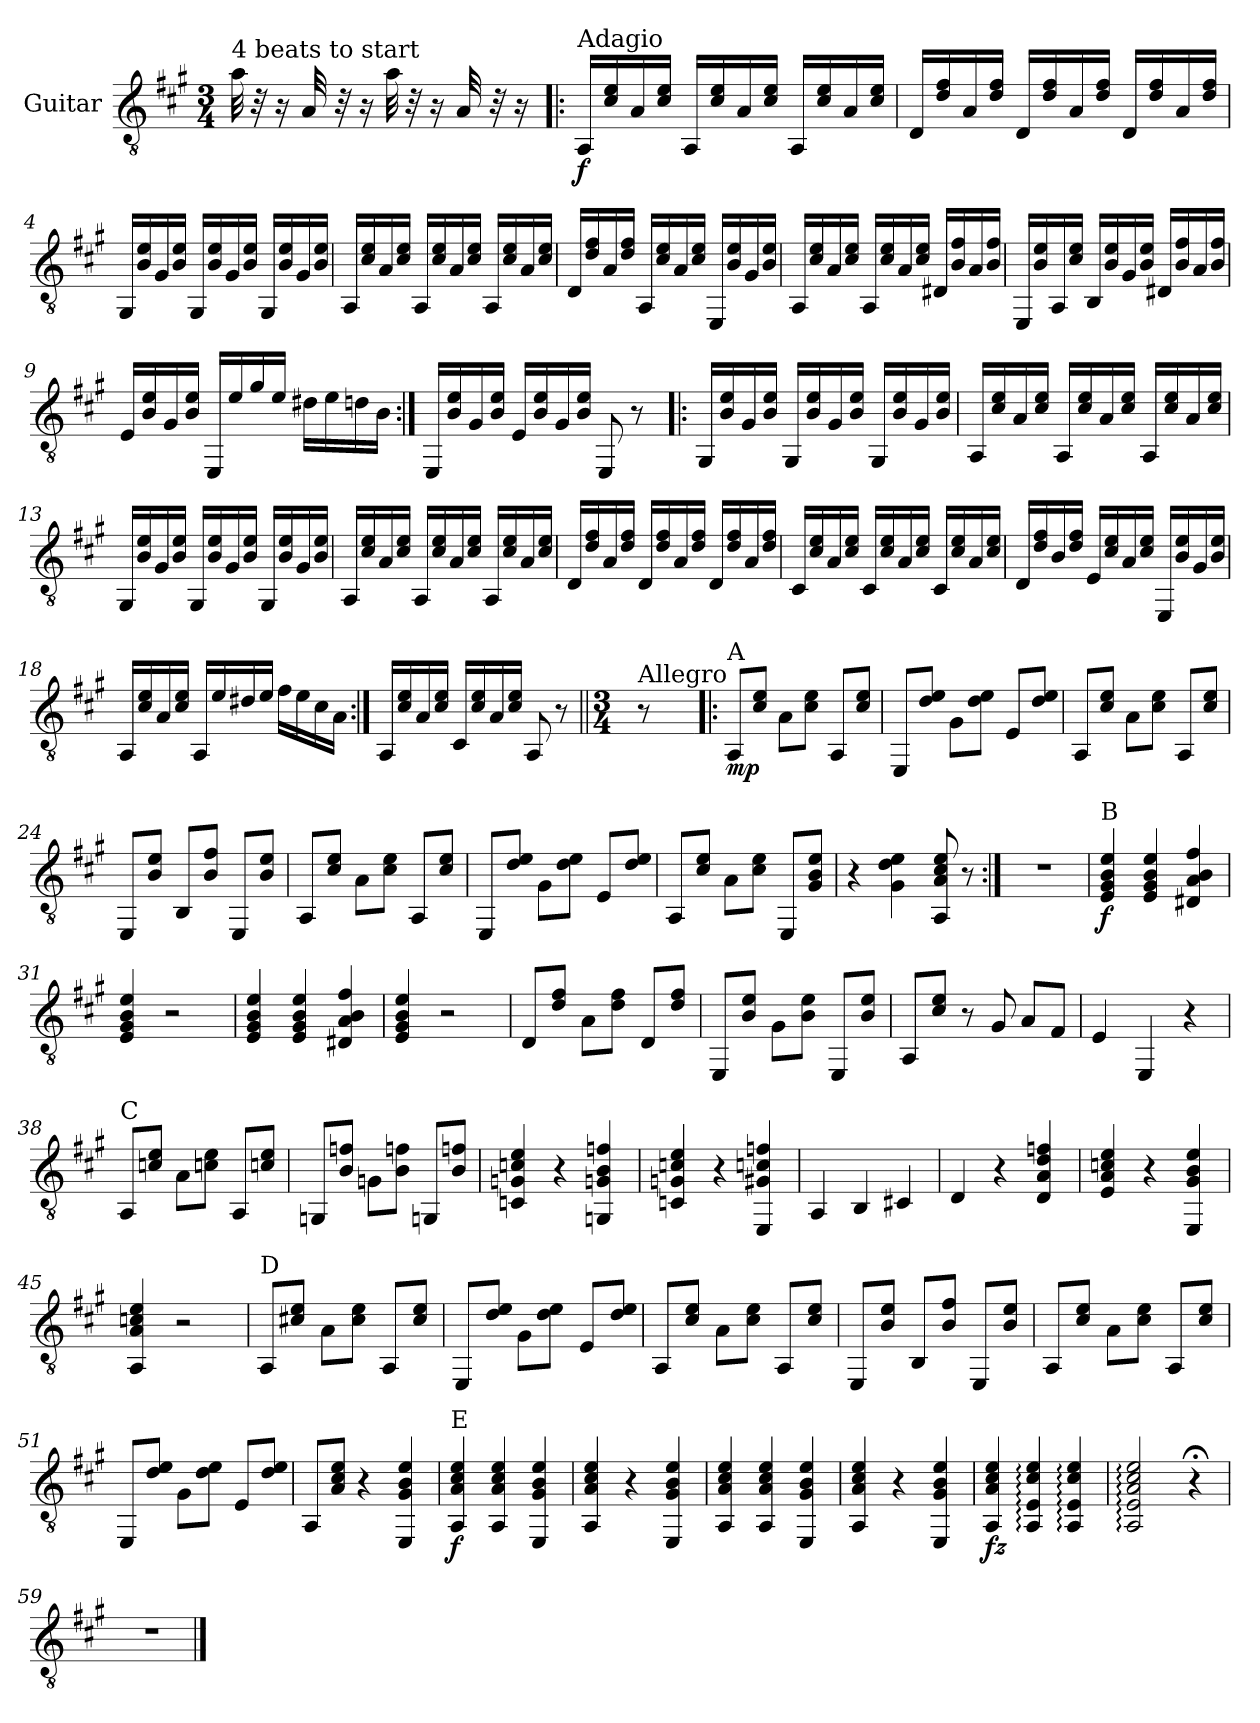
**kern	**dynam
*part1	*part1
*staff1	*staff1
*I"Guitar	*
*clefGv2	*
*k[f#c#g#]	*
*M3/4	*
*MM30	*
=1	=1
!LO:TX:a:t=4 beats to start	!
32a\	.
32r	.
16r	.
32A/	.
32r	.
16r	.
32a\	.
32r	.
16r	.
32A/	.
32r	.
16r	.
=2!|:	=2!|:
!LO:TX:a:t=Adagio	!
!	!LO:DY:b
16AA/LL	f
16c#/ 16e/	.
16A/	.
16c#/ 16e/JJ	.
16AA/LL	.
16c#/ 16e/	.
16A/	.
16c#/ 16e/JJ	.
16AA/LL	.
16c#/ 16e/	.
16A/	.
16c#/ 16e/JJ	.
=3	=3
16D/LL	.
16d/ 16f#/	.
16A/	.
16d/ 16f#/JJ	.
16D/LL	.
16d/ 16f#/	.
16A/	.
16d/ 16f#/JJ	.
16D/LL	.
16d/ 16f#/	.
16A/	.
16d/ 16f#/JJ	.
!!LO:LB:g=z
=4	=4
16GG#/LL	.
16B/ 16e/	.
16G#/	.
16B/ 16e/JJ	.
16GG#/LL	.
16B/ 16e/	.
16G#/	.
16B/ 16e/JJ	.
16GG#/LL	.
16B/ 16e/	.
16G#/	.
16B/ 16e/JJ	.
=5	=5
16AA/LL	.
16c#/ 16e/	.
16A/	.
16c#/ 16e/JJ	.
16AA/LL	.
16c#/ 16e/	.
16A/	.
16c#/ 16e/JJ	.
16AA/LL	.
16c#/ 16e/	.
16A/	.
16c#/ 16e/JJ	.
=6	=6
16D/LL	.
16d/ 16f#/	.
16A/	.
16d/ 16f#/JJ	.
16AA/LL	.
16c#/ 16e/	.
16A/	.
16c#/ 16e/JJ	.
16EE/LL	.
16B/ 16e/	.
16G#/	.
16B/ 16e/JJ	.
!!LO:LB:g=z
=7	=7
16AA/LL	.
16c#/ 16e/	.
16A/	.
16c#/ 16e/JJ	.
16AA/LL	.
16c#/ 16e/	.
16A/	.
16c#/ 16e/JJ	.
16D#X/LL	.
16B/ 16f#/	.
16A/	.
16B/ 16f#/JJ	.
=8	=8
16EE/LL	.
16B/ 16e/	.
16AA/	.
16c#/ 16e/JJ	.
16BB/LL	.
16B/ 16e/	.
16G#/	.
16B/ 16e/JJ	.
16D#X/LL	.
16B/ 16f#/	.
16A/	.
16B/ 16f#/JJ	.
=9	=9
16E/LL	.
16B/ 16e/	.
16G#/	.
16B/ 16e/JJ	.
16EE/LL	.
16e/	.
16g#/	.
16e/JJ	.
16d#X\LL	.
16e\	.
16dn\	.
16B\JJ	.
!!LO:LB:g=z
=10:|!	=10:|!
16EE/LL	.
16B/ 16e/	.
16G#/	.
16B/ 16e/JJ	.
16E/LL	.
16B/ 16e/	.
16G#/	.
16B/ 16e/JJ	.
8EE/	.
8r	.
=11!|:	=11!|:
16GG#/LL	.
16B/ 16e/	.
16G#/	.
16B/ 16e/JJ	.
16GG#/LL	.
16B/ 16e/	.
16G#/	.
16B/ 16e/JJ	.
16GG#/LL	.
16B/ 16e/	.
16G#/	.
16B/ 16e/JJ	.
=12	=12
16AA/LL	.
16c#/ 16e/	.
16A/	.
16c#/ 16e/JJ	.
16AA/LL	.
16c#/ 16e/	.
16A/	.
16c#/ 16e/JJ	.
16AA/LL	.
16c#/ 16e/	.
16A/	.
16c#/ 16e/JJ	.
!!LO:LB:g=z
=13	=13
16GG#/LL	.
16B/ 16e/	.
16G#/	.
16B/ 16e/JJ	.
16GG#/LL	.
16B/ 16e/	.
16G#/	.
16B/ 16e/JJ	.
16GG#/LL	.
16B/ 16e/	.
16G#/	.
16B/ 16e/JJ	.
=14	=14
16AA/LL	.
16c#/ 16e/	.
16A/	.
16c#/ 16e/JJ	.
16AA/LL	.
16c#/ 16e/	.
16A/	.
16c#/ 16e/JJ	.
16AA/LL	.
16c#/ 16e/	.
16A/	.
16c#/ 16e/JJ	.
=15	=15
16D/LL	.
16d/ 16f#/	.
16A/	.
16d/ 16f#/JJ	.
16D/LL	.
16d/ 16f#/	.
16A/	.
16d/ 16f#/JJ	.
16D/LL	.
16d/ 16f#/	.
16A/	.
16d/ 16f#/JJ	.
!!LO:LB:g=z
=16	=16
16C#/LL	.
16c#/ 16e/	.
16A/	.
16c#/ 16e/JJ	.
16C#/LL	.
16c#/ 16e/	.
16A/	.
16c#/ 16e/JJ	.
16C#/LL	.
16c#/ 16e/	.
16A/	.
16c#/ 16e/JJ	.
=17	=17
16D/LL	.
16d/ 16f#/	.
16B/	.
16d/ 16f#/JJ	.
16E/LL	.
16c#/ 16e/	.
16A/	.
16c#/ 16e/JJ	.
16EE/LL	.
16B/ 16e/	.
16G#/	.
16B/ 16e/JJ	.
=18	=18
16AA/LL	.
16c#/ 16e/	.
16A/	.
16c#/ 16e/JJ	.
16AA/LL	.
16e/	.
16d#X/	.
16e/JJ	.
16f#\LL	.
16e\	.
16c#\	.
16A\JJ	.
!!LO:LB:g=z
=19:|!	=19:|!
16AA/LL	.
16c#/ 16e/	.
16A/	.
16c#/ 16e/JJ	.
16C#/LL	.
16c#/ 16e/	.
16A/	.
16c#/ 16e/JJ	.
8AA/	.
8r	.
=20||	=20||
*M3/4	*
*MM84	*
!LO:TX:a:t=Allegro	!
8r	.
=21!|:	=21!|:
!LO:TX:a:t=A	!
!	!LO:DY:b
8AA/L	mp
8c#/ 8e/J	.
8A\L	.
8c#\ 8e\J	.
8AA/L	.
8c#/ 8e/J	.
=22	=22
8EE/L	.
8d/ 8e/J	.
8G#\L	.
8d\ 8e\J	.
8E/L	.
8d/ 8e/J	.
=23	=23
8AA/L	.
8c#/ 8e/J	.
8A\L	.
8c#\ 8e\J	.
8AA/L	.
8c#/ 8e/J	.
!!LO:LB:g=z
=24	=24
8EE/L	.
8B/ 8e/J	.
8BB/L	.
8B/ 8f#/J	.
8EE/L	.
8B/ 8e/J	.
=25	=25
8AA/L	.
8c#/ 8e/J	.
8A\L	.
8c#\ 8e\J	.
8AA/L	.
8c#/ 8e/J	.
=26	=26
8EE/L	.
8d/ 8e/J	.
8G#\L	.
8d\ 8e\J	.
8E/L	.
8d/ 8e/J	.
=27	=27
8AA/L	.
8c#/ 8e/J	.
8A\L	.
8c#\ 8e\J	.
8EE/L	.
8G#/ 8B/ 8e/J	.
=28	=28
4r	.
4G#\ 4d\ 4e\	.
8AA/ 8A/ 8c#/ 8e/	.
8r	.
=29:|!	=29:|!
2.r	.
=30	=30
!LO:TX:a:t=B	!
!	!LO:DY:b
4E/ 4G#/ 4B/ 4e/	f
4E/ 4G#/ 4B/ 4e/	.
4D#X/ 4A/ 4B/ 4f#/	.
!!LO:LB:g=z
=31	=31
4E/ 4G#/ 4B/ 4e/	.
2r	.
=32	=32
4E/ 4G#/ 4B/ 4e/	.
4E/ 4G#/ 4B/ 4e/	.
4D#X/ 4A/ 4B/ 4f#/	.
=33	=33
4E/ 4G#/ 4B/ 4e/	.
2r	.
=34	=34
8D/L	.
8d/ 8f#/J	.
8A\L	.
8d\ 8f#\J	.
8D/L	.
8d/ 8f#/J	.
=35	=35
8EE/L	.
8B/ 8e/J	.
8G#\L	.
8B\ 8e\J	.
8EE/L	.
8B/ 8e/J	.
=36	=36
8AA/L	.
8c#/ 8e/J	.
8r	.
8G#/	.
8A/L	.
8F#/J	.
=37	=37
4E/	.
4EE/	.
4r	.
=38	=38
!LO:TX:a:t=C	!
8AA/L	.
8cn/ 8e/J	.
8A\L	.
8cn\ 8e\J	.
8AA/L	.
8cn/ 8e/J	.
!!LO:LB:g=z
=39	=39
8GGn/L	.
8B/ 8fn/J	.
8Gn\L	.
8B\ 8fn\J	.
8GGn/L	.
8B/ 8fn/J	.
=40	=40
4Cn/ 4Gn/ 4cn/ 4e/	.
4r	.
4GGn/ 4Gn/ 4B/ 4fn/	.
=41	=41
4Cn/ 4Gn/ 4cn/ 4e/	.
4r	.
4EE/ 4G#X/ 4cn/ 4fn/	.
=42	=42
4AA/	.
4BB/	.
4C#X/	.
=43	=43
4D/	.
4r	.
4D/ 4A/ 4d/ 4fn/	.
=44	=44
4E/ 4A/ 4cn/ 4e/	.
4r	.
4EE/ 4G#/ 4B/ 4e/	.
=45	=45
4AA/ 4A/ 4cn/ 4e/	.
2r	.
!!LO:PB:g=z
=46	=46
!LO:TX:a:t=D	!
8AA/L	.
8c#X/ 8e/J	.
8A\L	.
8c#\ 8e\J	.
8AA/L	.
8c#/ 8e/J	.
=47	=47
8EE/L	.
8d/ 8e/J	.
8G#\L	.
8d\ 8e\J	.
8E/L	.
8d/ 8e/J	.
=48	=48
8AA/L	.
8c#/ 8e/J	.
8A\L	.
8c#\ 8e\J	.
8AA/L	.
8c#/ 8e/J	.
=49	=49
8EE/L	.
8B/ 8e/J	.
8BB/L	.
8B/ 8f#/J	.
8EE/L	.
8B/ 8e/J	.
=50	=50
8AA/L	.
8c#/ 8e/J	.
8A\L	.
8c#\ 8e\J	.
8AA/L	.
8c#/ 8e/J	.
=51	=51
8EE/L	.
8d/ 8e/J	.
8G#\L	.
8d\ 8e\J	.
8E/L	.
8d/ 8e/J	.
!!LO:LB:g=z
=52	=52
8AA/L	.
8A/ 8c#/ 8e/J	.
4r	.
4EE/ 4G#/ 4B/ 4e/	.
=53	=53
!LO:TX:a:t=E	!
!	!LO:DY:b
4AA/ 4A/ 4c#/ 4e/	f
4AA/ 4A/ 4c#/ 4e/	.
4EE/ 4G#/ 4B/ 4e/	.
=54	=54
4AA/ 4A/ 4c#/ 4e/	.
4r	.
4EE/ 4G#/ 4B/ 4e/	.
=55	=55
4AA/ 4A/ 4c#/ 4e/	.
4AA/ 4A/ 4c#/ 4e/	.
4EE/ 4G#/ 4B/ 4e/	.
=56	=56
4AA/ 4A/ 4c#/ 4e/	.
4r	.
4EE/ 4G#/ 4B/ 4e/	.
=57	=57
!	!LO:DY:b
4AA/ 4A/ 4c#/ 4e/	fz
4AA/: 4E/: 4c#/: 4e/:	.
4AA/: 4E/: 4c#/: 4e/:	.
!!LO:LB:g=z
=58	=58
2AA/: 2E/: 2A/: 2c#/: 2e/:	.
4r;<	.
=59	=59
2.r	.
==	==
*-	*-
